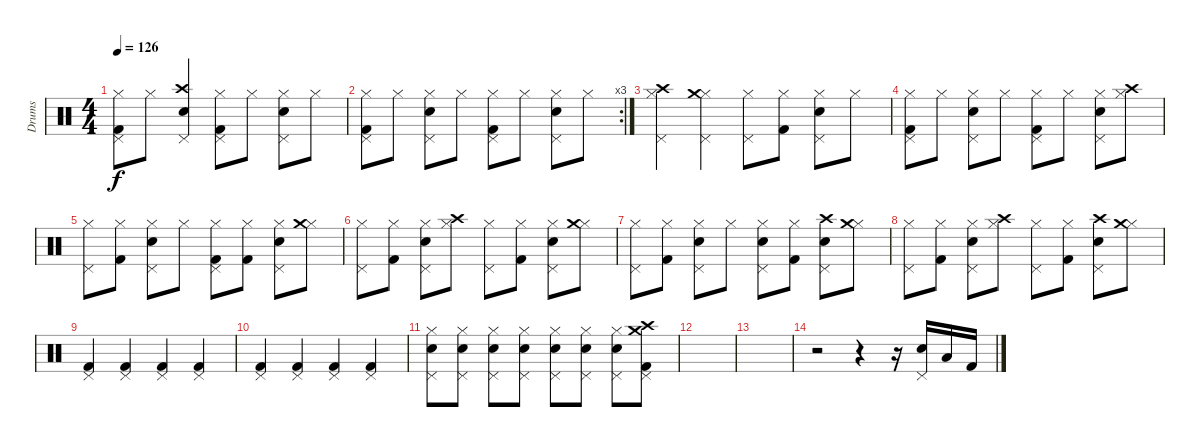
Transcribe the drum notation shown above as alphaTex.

\track ("Drums" "Drums") {instrument percussion}
\staff {score}
\articulation defaults
\ts (4 4)
\tempo 126
\clef neutral
\ks c
("Hi-Hat (closed)" "Kick (hit) 2" "Pedal Hi-Hat (hit)").8{dy f} "Hi-Hat (closed)".8 ("Crash high (hit)" "Snare (hit) 2" "Pedal Hi-Hat (hit)").4 ("Hi-Hat (closed)" "Kick (hit) 2" "Pedal Hi-Hat (hit)").8 "Hi-Hat (closed)".8 ("Hi-Hat (closed)" "Snare (hit) 2" "Pedal Hi-Hat (hit)").8 "Hi-Hat (closed)".8 |
\rc 3
("Hi-Hat (closed)" "Kick (hit) 2" "Pedal Hi-Hat (hit)").8 "Hi-Hat (closed)".8 ("Hi-Hat (closed)" "Snare (hit) 2" "Pedal Hi-Hat (hit)").8 "Hi-Hat (closed)".8 ("Hi-Hat (closed)" "Kick (hit) 2" "Pedal Hi-Hat (hit)").8 "Hi-Hat (closed)".8 ("Hi-Hat (closed)" "Snare (hit) 2" "Pedal Hi-Hat (hit)").8 "Hi-Hat (closed)".8 |
("Hi-Hat (closed)" "Crash high (hit)" "Pedal Hi-Hat (hit)").4 ("Hi-Hat (closed)" "Crash medium (hit)" "Pedal Hi-Hat (hit)").4 ("Hi-Hat (closed)" "Pedal Hi-Hat (hit)").8 ("Hi-Hat (closed)" "Kick (hit) 2").8 ("Hi-Hat (closed)" "Snare (hit) 2" "Pedal Hi-Hat (hit)").8 "Hi-Hat (closed)".8 |
("Hi-Hat (closed)" "Kick (hit) 2" "Pedal Hi-Hat (hit)").8 "Hi-Hat (closed)".8 ("Hi-Hat (closed)" "Snare (hit) 2" "Pedal Hi-Hat (hit)").8 "Hi-Hat (closed)".8 ("Hi-Hat (closed)" "Kick (hit) 2" "Pedal Hi-Hat (hit)").8 "Hi-Hat (closed)".8 ("Hi-Hat (closed)" "Snare (hit) 2" "Pedal Hi-Hat (hit)").8 ("Hi-Hat (closed)" "Crash high (hit)").8 |
("Hi-Hat (closed)" "Pedal Hi-Hat (hit)").8 ("Hi-Hat (closed)" "Kick (hit) 2").8 ("Hi-Hat (closed)" "Snare (hit) 2" "Pedal Hi-Hat (hit)").8 "Hi-Hat (closed)".8 ("Hi-Hat (closed)" "Kick (hit) 2" "Pedal Hi-Hat (hit)").8 ("Hi-Hat (closed)" "Kick (hit) 2").8 ("Hi-Hat (closed)" "Snare (hit) 2" "Pedal Hi-Hat (hit)").8 ("Hi-Hat (closed)" "Crash medium (hit)").8 |
("Hi-Hat (closed)" "Pedal Hi-Hat (hit)").8 ("Hi-Hat (closed)" "Kick (hit) 2").8 ("Hi-Hat (closed)" "Snare (hit) 2" "Pedal Hi-Hat (hit)").8 ("Hi-Hat (closed)" "Crash high (hit)").8 ("Hi-Hat (closed)" "Pedal Hi-Hat (hit)").8 ("Hi-Hat (closed)" "Kick (hit) 2").8 ("Hi-Hat (closed)" "Snare (hit) 2" "Pedal Hi-Hat (hit)").8 ("Hi-Hat (closed)" "Crash medium (hit)").8 |
("Hi-Hat (closed)" "Pedal Hi-Hat (hit)").8 ("Hi-Hat (closed)" "Kick (hit) 2").8 ("Hi-Hat (closed)" "Snare (hit) 2" "Pedal Hi-Hat (hit)").8 "Hi-Hat (closed)".8 ("Hi-Hat (closed)" "Snare (hit) 2" "Pedal Hi-Hat (hit)").8 ("Hi-Hat (closed)" "Kick (hit) 2").8 ("Snare (hit) 2" "Crash high (hit)" "Pedal Hi-Hat (hit)").8 ("Hi-Hat (closed)" "Crash medium (hit)").8 |
("Hi-Hat (closed)" "Pedal Hi-Hat (hit)").8 ("Hi-Hat (closed)" "Kick (hit) 2").8 ("Hi-Hat (closed)" "Snare (hit) 2" "Pedal Hi-Hat (hit)").8 ("Hi-Hat (closed)" "Crash high (hit)").8 ("Hi-Hat (closed)" "Pedal Hi-Hat (hit)").8 ("Hi-Hat (closed)" "Kick (hit) 2").8 ("Snare (hit) 2" "Crash high (hit)" "Pedal Hi-Hat (hit)").8 ("Hi-Hat (closed)" "Crash medium (hit)").8 |
("Pedal Hi-Hat (hit)" "Kick (hit) 2").4 ("Pedal Hi-Hat (hit)" "Kick (hit) 2").4 ("Pedal Hi-Hat (hit)" "Kick (hit) 2").4 ("Pedal Hi-Hat (hit)" "Kick (hit) 2").4 |
("Pedal Hi-Hat (hit)" "Kick (hit) 2").4 ("Pedal Hi-Hat (hit)" "Kick (hit) 2").4 ("Pedal Hi-Hat (hit)" "Kick (hit) 2").4 ("Pedal Hi-Hat (hit)" "Kick (hit) 2").4 |
("Hi-Hat (closed)" "Snare (hit) 2" "Pedal Hi-Hat (hit)").8 ("Hi-Hat (closed)" "Snare (hit) 2" "Pedal Hi-Hat (hit)").8 ("Hi-Hat (closed)" "Snare (hit) 2" "Pedal Hi-Hat (hit)").8 ("Hi-Hat (closed)" "Snare (hit) 2" "Pedal Hi-Hat (hit)").8 ("Hi-Hat (closed)" "Snare (hit) 2" "Pedal Hi-Hat (hit)").8 ("Hi-Hat (closed)" "Snare (hit) 2" "Pedal Hi-Hat (hit)").8 ("Hi-Hat (closed)" "Snare (hit) 2" "Pedal Hi-Hat (hit)").8 ("Kick (hit) 2" "Crash high (hit)" "Crash medium (hit)" "Pedal Hi-Hat (hit)").8 |
|
|
r.2 r.4 r.16 ("Snare (hit) 2" "Pedal Hi-Hat (hit)").16 "Low Tom (hit)".16 "Kick (hit) 2".16
